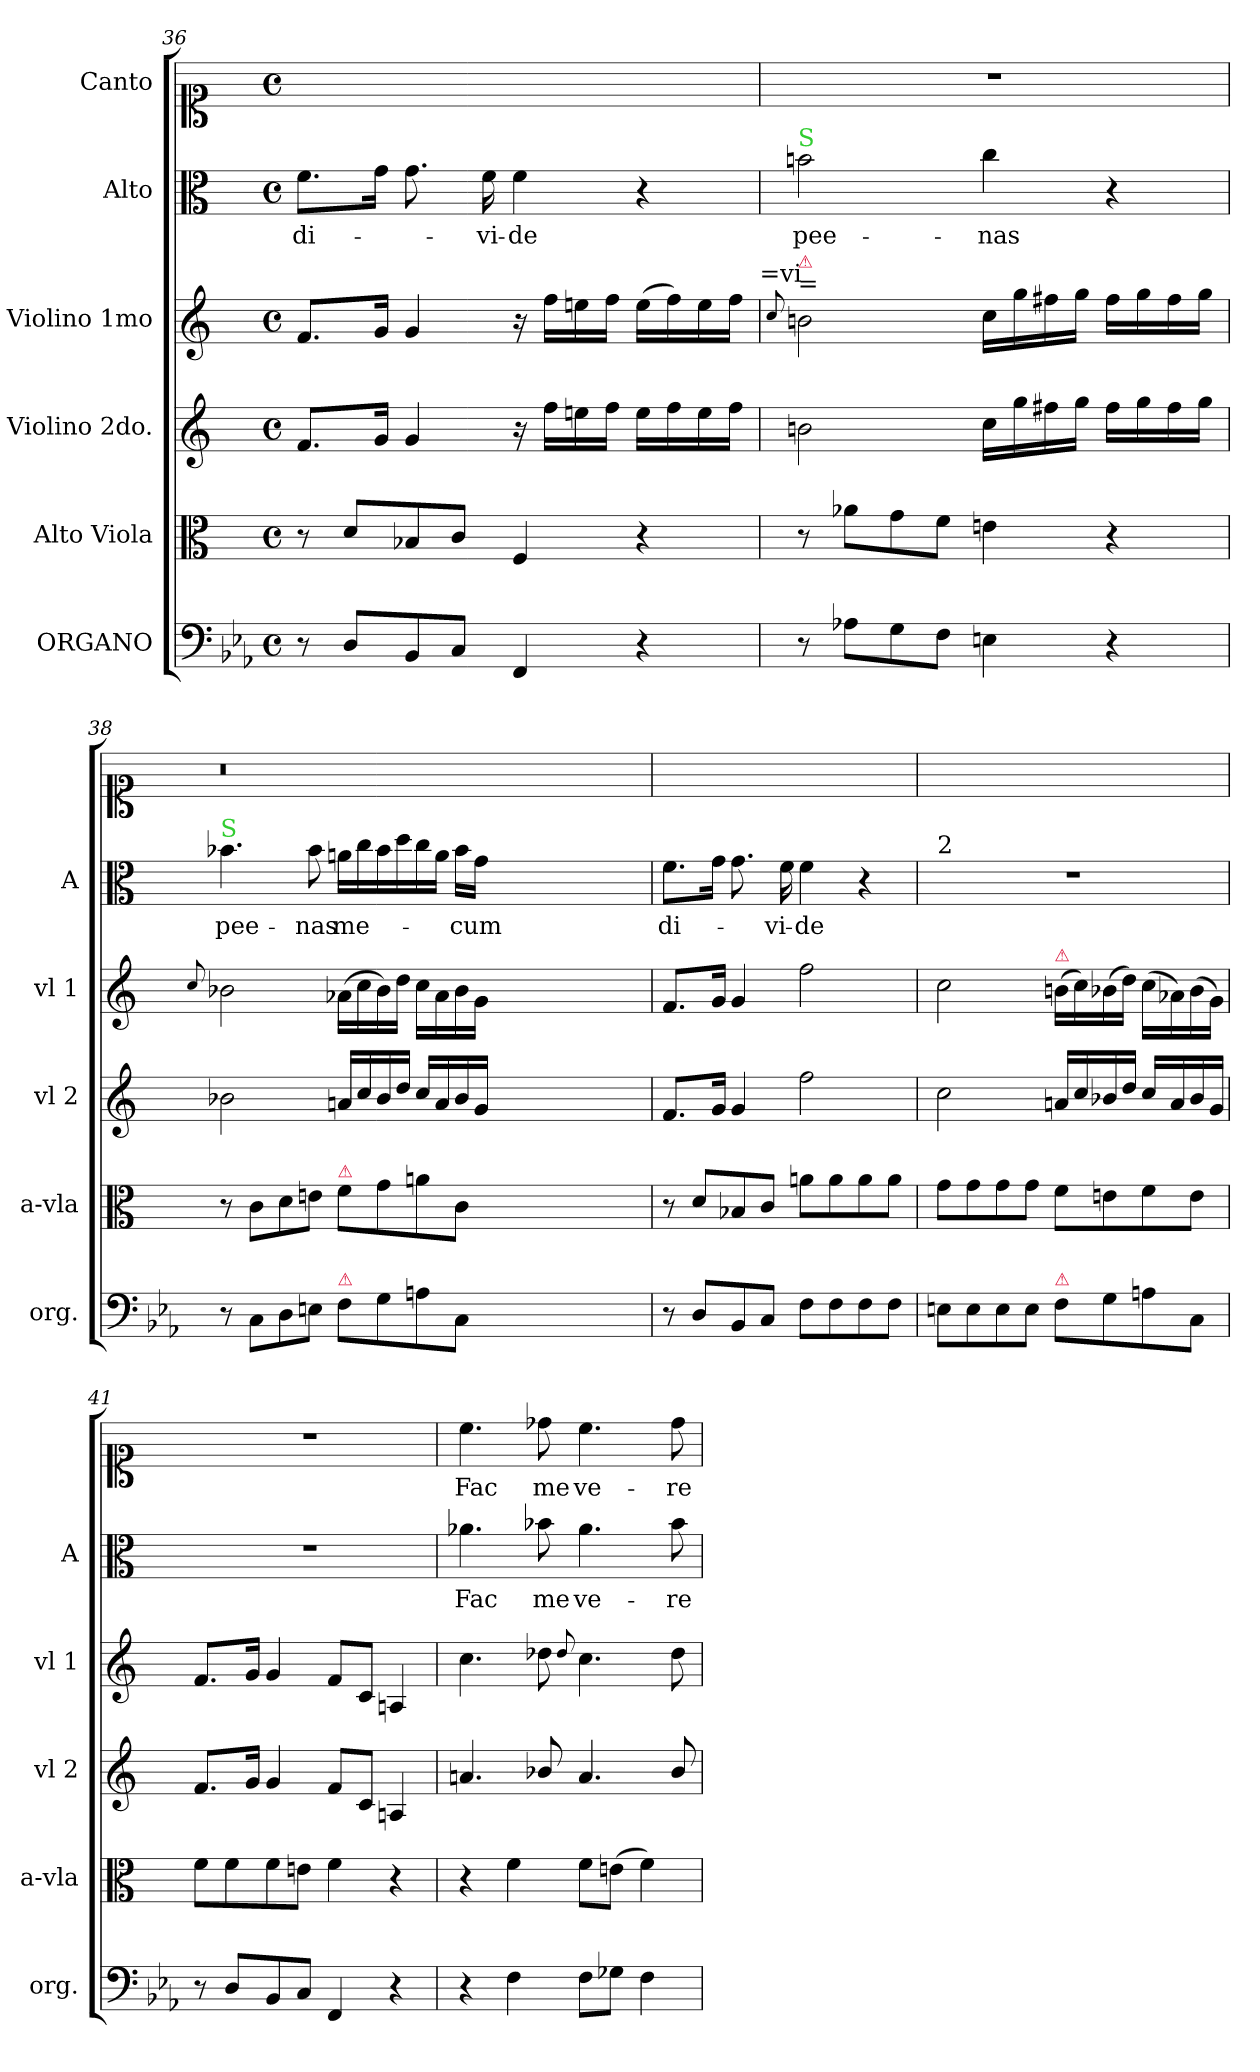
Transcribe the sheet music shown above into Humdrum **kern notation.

**kern	**kern	**kern	**kern	**kern	**text	**kern	**text
*part6	*part5	*part4	*part3	*part2	*part2	*part1	*part1
*staff6	*staff5	*staff4	*staff3	*staff2	*staff2	*staff1	*staff1
*I"ORGANO	*I"Alto Viola	*I"Violino 2do.	*I"Violino 1mo	*I"Alto	*	*I"Canto	*
*I'org.	*I'a-vla	*I'vl 2	*I'vl 1	*I'A	*	*	*
*clefF4	*clefC3	*clefG2	*clefG2	*clefC3	*	*clefC1	*
*k[b-e-a-]	*	*	*	*	*	*	*
*M4/4	*M4/4	*M4/4	*M4/4	*M4/4	*	*M4/4	*
*met(c)	*met(c)	*met(c)	*met(c)	*met(c)	*	*met(c)	*
=36	=36	=36	=36	=36	=36	=36	=36
8r	8r	8.f/L	8.f/L	8.f\L	di-	1ryy	.
8D/L	8d/L	.	.	.	.	.	.
.	.	16g/Jk	16g/Jk	16g\Jk	.	.	.
8BB-/	8B-/	4g/	4g/	8.g\	.	.	.
8C/J	8c/J	.	.	.	.	.	.
.	.	.	.	16f\	-vi-	.	.
4FF/	4F/	16r	16r	4f\	-de	.	.
.	.	16ff\LL	16ff\LL	.	.	.	.
.	.	16een\	16een\	.	.	.	.
.	.	16ff\JJ	16ff\JJ	.	.	.	.
4r	4r	16ee\LL	(16ee\LL	4r	.	.	.
.	.	16ff\	16ff\)	.	.	.	.
.	.	16ee\	16ee\	.	.	.	.
.	.	16ff\JJ	16ff\JJ	.	.	.	.
!	!	!	!LO:TX:a:t==vi	!	!	!	!
=37	=37	=37	=37	=37	=37	=37	=37
.	.	.	8qqcc/	.	.	.	.
!	!	!	!	!LO:TX:a:color=limegreen:t=S	!	!	!
!	!	!	!LO:TX:a:t==	!	!	!	!
!	!	!	!LO:TX:a:color=crimson:t=⚠	!	!	!	!
8r	8r	2bn\	2bn\	2bn\	pee-	1r	.
8A-X\L	8a-X\L	.	.	.	.	.	.
8G\	8g\	.	.	.	.	.	.
8F\J	8f\J	.	.	.	.	.	.
4En\	4en\	16cc\LL	16cc\LL	4cc\	-nas	.	.
.	.	16gg\	16gg\	.	.	.	.
.	.	16ff#X\	16ff#X\	.	.	.	.
.	.	16gg\JJ	16gg\JJ	.	.	.	.
4r	4r	16ff#\LL	16ff#\LL	4r	.	.	.
.	.	16gg\	16gg\	.	.	.	.
.	.	16ff#\	16ff#\	.	.	.	.
.	.	16gg\JJ	16gg\JJ	.	.	.	.
=38	=38	=38	=38	=38	=38	=38	=38
.	.	.	8qqcc/	.	.	.	.
!	!	!	!	!LO:TX:a:color=limegreen:t=S	!	!	!
8r	8r	2b-X\	2b-X\	4.b-X\	pee-	0.r	.
8C\L	8c\L	.	.	.	.	.	.
8D\	8d\	.	.	.	.	.	.
8En\J	8en\J	.	.	8b-\	-nas	.	.
!	!LO:TX:a:color=crimson:t=⚠	!	!	!	!	!	!
!LO:TX:a:color=crimson:t=⚠	!	!	!	!	!	!	!
8F\L	8f\L	16an/LL	(16a-\LL	16an\LL	me-	.	.
.	.	16cc/	16cc\	16cc\	.	.	.
8G\	8g\	16b-/	16b-\)	16b-\	.	.	.
.	.	16dd/JJ	16dd\JJ	16dd\	.	.	.
8An\	8an\	16cc/LL	16cc\LL	16cc\	.	.	.
.	.	16a/	16a-\	16a\JJ	.	.	.
8C\J	8c/J	16b-/	16b-\	16b-\LL	-cum	.	.
.	.	16g/JJ	16g\JJ	16g\JJ	.	.	.
0ryy	0ryy	0ryy	0ryy	0ryy	.	.	.
=39	=39	=39	=39	=39	=39	=39	=39
8r	8r	8.f/L	8.f/L	8.f\L	di-	1ryy	.
8D/L	8d/L	.	.	.	.	.	.
.	.	16g/Jk	16g/Jk	16g\Jk	.	.	.
8BB-/	8B-/	4g/	4g/	8.g\	.	.	.
8C/J	8c/J	.	.	.	.	.	.
.	.	.	.	16f\	-vi-	.	.
8F\L	8an\L	2ff\	2ff\	4f\	-de	.	.
8F\	8a\	.	.	.	.	.	.
8F\	8a\	.	.	4r	.	.	.
8F\J	8a\J	.	.	.	.	.	.
=40	=40	=40	=40	=40	=40	=40	=40
!	!	!	!	!LO:TX:a:t=2	!	!	!
8En\L	8g\L	2cc\	2cc\	1r	.	1ryy	.
8E\	8g\	.	.	.	.	.	.
8E\	8g\	.	.	.	.	.	.
8E\J	8g\J	.	.	.	.	.	.
!	!	!	!LO:TX:a:color=crimson:t=⚠	!	!	!	!
!LO:TX:a:color=crimson:t=⚠	!	!	!	!	!	!	!
8F\L	8f\L	16an/LL	(16bn\LL	.	.	.	.
.	.	16cc/	16cc\)	.	.	.	.
8G\	8en\	16b-/	(16b-X\	.	.	.	.
.	.	16dd/JJ	16dd\JJ)	.	.	.	.
8An\	8f\	16cc/LL	(16cc\LL	.	.	.	.
.	.	16a/	16a-\)	.	.	.	.
8C/J	8e\J	16b-/	(16b-\	.	.	.	.
.	.	16g/JJ	16g\JJ)	.	.	.	.
=41	=41	=41	=41	=41	=41	=41	=41
8r	8f\L	8.f/L	8.f/L	1r	.	1r	.
8D/L	8f\	.	.	.	.	.	.
.	.	16g/Jk	16g/Jk	.	.	.	.
8BB-/	8f\	4g/	4g/	.	.	.	.
8C/J	8en\J	.	.	.	.	.	.
4FF/	4f\	8f/L	8f/L	.	.	.	.
.	.	8c/J	8c/J	.	.	.	.
4r	4r	4An/	4An/	.	.	.	.
=42	=42	=42	=42	=42	=42	=42	=42
4r	4r	4.an/	4.cc\	4.a-X\	Fac	4.cc\	Fac
4F\	4f\	.	.	.	.	.	.
.	.	8b-/	8dd-X\	8b-\	me	8dd-X\	me
.	.	.	8qqdd-/	.	.	.	.
8F\L	8f\L	4.a/	4.cc\	4.a-\	ve-	4.cc\	ve-
8G-X\J	(8en\J	.	.	.	.	.	.
4F\	4f\)	.	.	.	.	.	.
.	.	8b-/	8dd-\	8b-\	-re	8dd-\	-re
=	=	=	=	=	=	=	=
*-	*-	*-	*-	*-	*-	*-	*-
